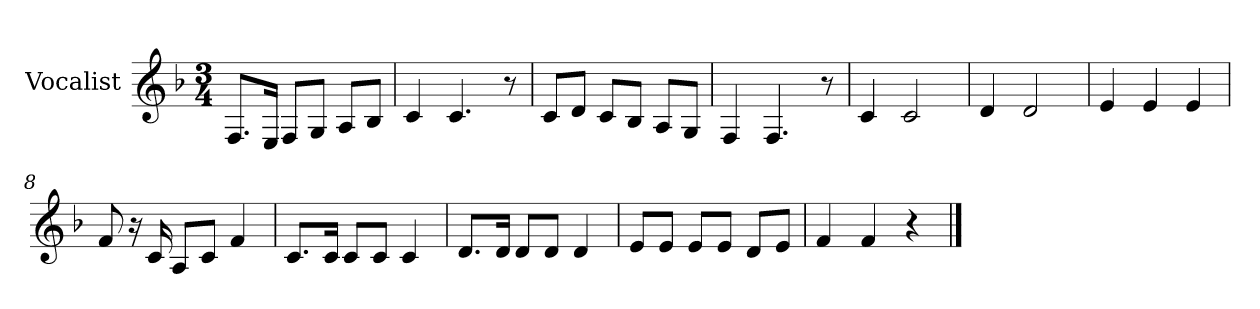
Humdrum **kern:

**kern
*part1
*staff1
*I"Vocalist
*k[b-]
*F:
*M3/4
=1
8.FL
16EJk
8FL
8GJ
8AL
8B-J
=2
4c
4.c
8r
=3
8cL
8dJ
8cL
8B-J
8AL
8GJ
=4
4F
4.F
8r
=5
4c
2c
=6
4d
2d
=7
4e
4e
4e
=8
8f
16r
16c
8AL
8cJ
4f
=9
8.cL
16cJk
8cL
8cJ
4c
=10
8.dL
16dJk
8dL
8dJ
4d
=11
8eL
8eJ
8eL
8eJ
8dL
8eJ
=12
4f
4f
4r
==
*-
